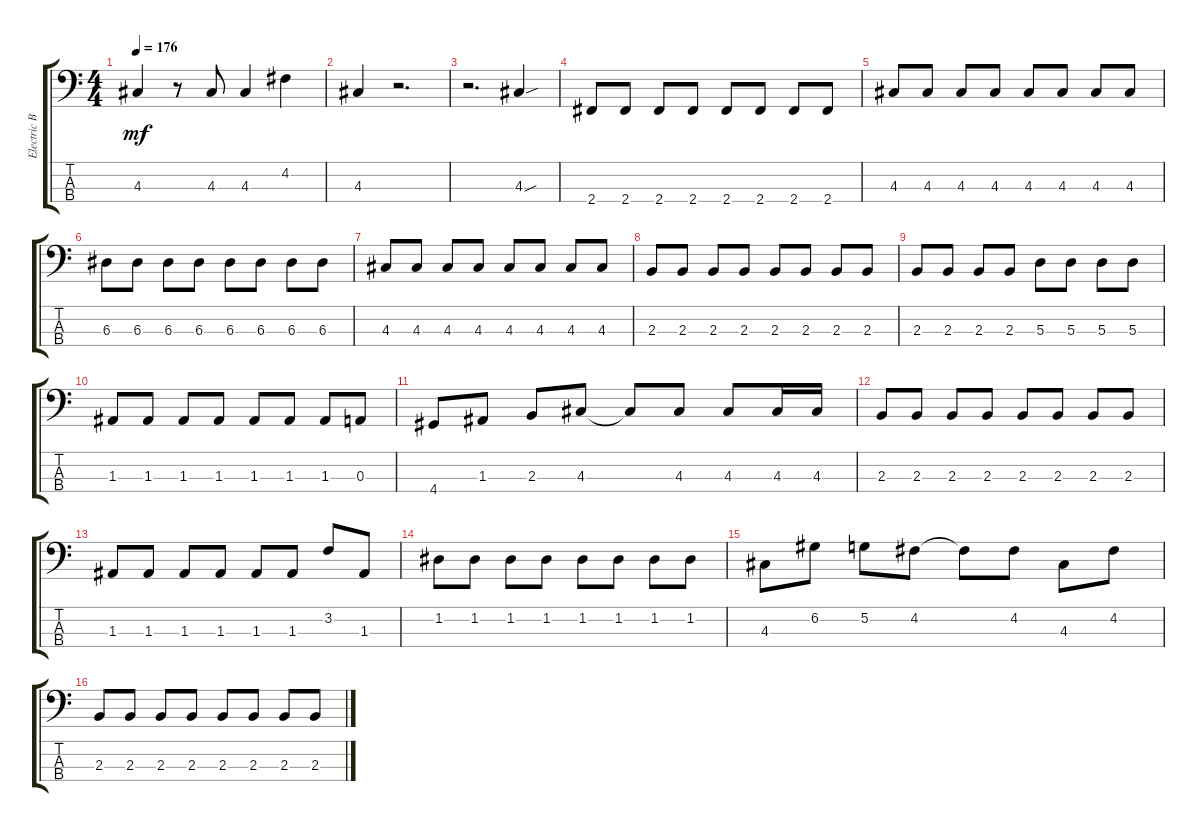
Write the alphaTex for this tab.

\track ("Electric Bass" "Electric B") {instrument electricbassfinger}
\staff {score tabs}
\tuning (G2 D2 A1 E1) {hide}
\ts (4 4)
\tempo 176
\clef f4
\ks c
4.3.4{dy mf} r.8 4.3.8 4.3.4 4.2.4 |
4.3.4 r.2{d} |
r.2{d} 4.3{sou}.4 |
2.4.8 2.4.8 2.4.8 2.4.8 2.4.8 2.4.8 2.4.8 2.4.8 |
4.3.8 4.3.8 4.3.8 4.3.8 4.3.8 4.3.8 4.3.8 4.3.8 |
6.3.8 6.3.8 6.3.8 6.3.8 6.3.8 6.3.8 6.3.8 6.3.8 |
4.3.8 4.3.8 4.3.8 4.3.8 4.3.8 4.3.8 4.3.8 4.3.8 |
2.3.8 2.3.8 2.3.8 2.3.8 2.3.8 2.3.8 2.3.8 2.3.8 |
2.3.8 2.3.8 2.3.8 2.3.8 5.3.8 5.3.8 5.3.8 5.3.8 |
1.3.8 1.3.8 1.3.8 1.3.8 1.3.8 1.3.8 1.3.8 0.3.8 |
4.4.8 1.3.8 2.3.8 4.3.8 4.3{t}.8 4.3.8 4.3.8 4.3.16 4.3.16 |
2.3.8 2.3.8 2.3.8 2.3.8 2.3.8 2.3.8 2.3.8 2.3.8 |
1.3.8 1.3.8 1.3.8 1.3.8 1.3.8 1.3.8 3.2.8 1.3.8 |
1.2.8 1.2.8 1.2.8 1.2.8 1.2.8 1.2.8 1.2.8 1.2.8 |
4.3.8 6.2.8 5.2.8 4.2.8 4.2{t}.8 4.2.8 4.3.8 4.2.8 |
2.3.8 2.3.8 2.3.8 2.3.8 2.3.8 2.3.8 2.3.8 2.3.8
